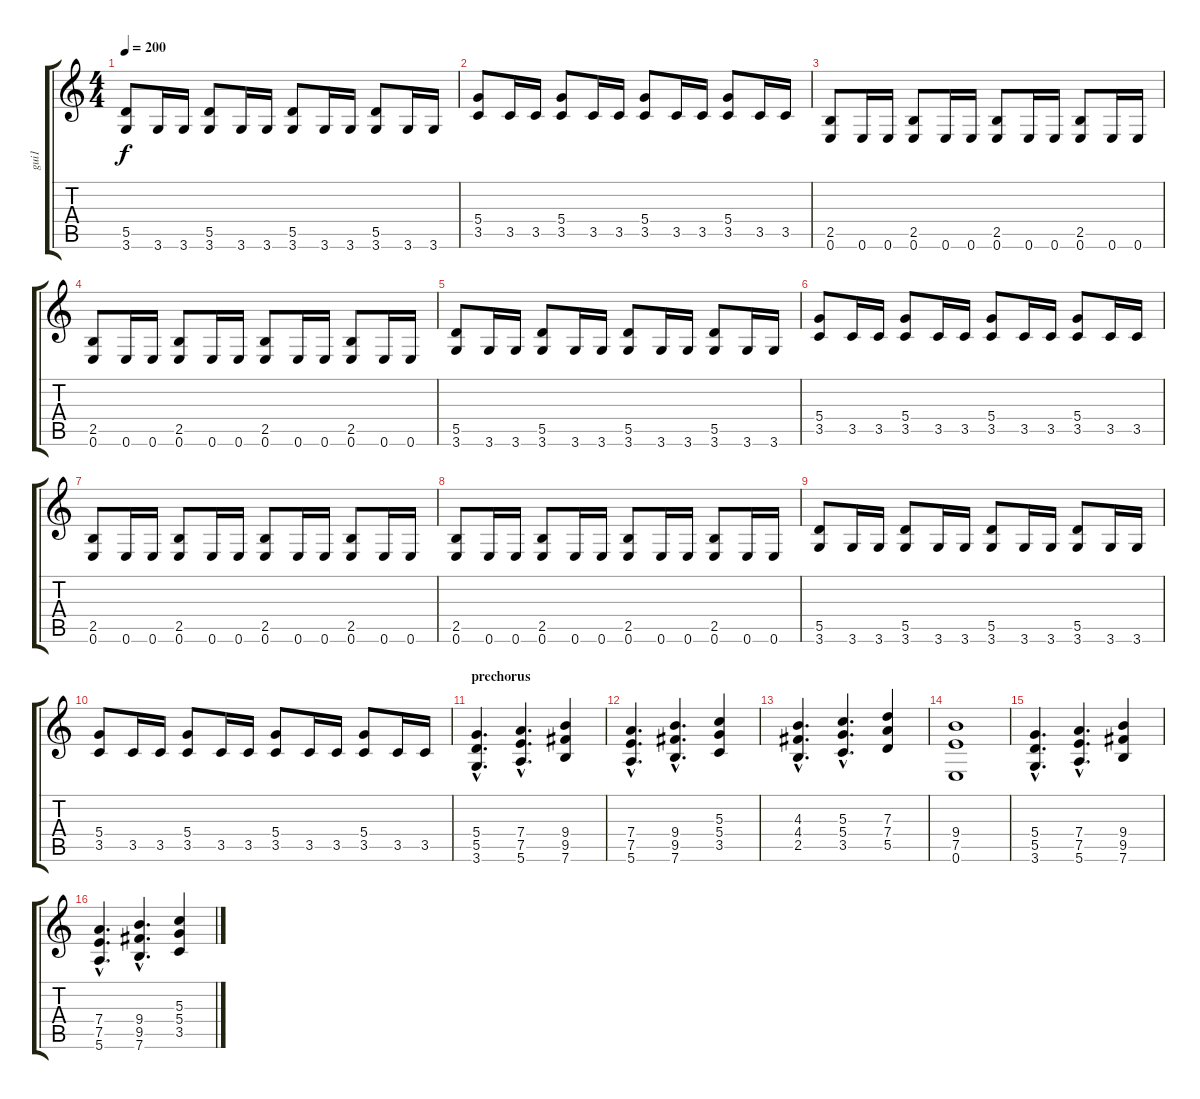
\track ("gui1" "gui1") {instrument distortionguitar}
\staff {score tabs}
\tuning (E4 B3 G3 D3 A2 E2) {hide}
\ts (4 4)
\tempo 200
\clef g2
\ks c
(5.5 3.6).8{dy f} 3.6.16 3.6.16 (5.5 3.6).8 3.6.16 3.6.16 (5.5 3.6).8 3.6.16 3.6.16 (5.5 3.6).8 3.6.16 3.6.16 |
(5.4 3.5).8 3.5.16 3.5.16 (5.4 3.5).8 3.5.16 3.5.16 (5.4 3.5).8 3.5.16 3.5.16 (5.4 3.5).8 3.5.16 3.5.16 |
(2.5 0.6).8 0.6.16 0.6.16 (2.5 0.6).8 0.6.16 0.6.16 (2.5 0.6).8 0.6.16 0.6.16 (2.5 0.6).8 0.6.16 0.6.16 |
(2.5 0.6).8 0.6.16 0.6.16 (2.5 0.6).8 0.6.16 0.6.16 (2.5 0.6).8 0.6.16 0.6.16 (2.5 0.6).8 0.6.16 0.6.16 |
(5.5 3.6).8 3.6.16 3.6.16 (5.5 3.6).8 3.6.16 3.6.16 (5.5 3.6).8 3.6.16 3.6.16 (5.5 3.6).8 3.6.16 3.6.16 |
(5.4 3.5).8 3.5.16 3.5.16 (5.4 3.5).8 3.5.16 3.5.16 (5.4 3.5).8 3.5.16 3.5.16 (5.4 3.5).8 3.5.16 3.5.16 |
(2.5 0.6).8 0.6.16 0.6.16 (2.5 0.6).8 0.6.16 0.6.16 (2.5 0.6).8 0.6.16 0.6.16 (2.5 0.6).8 0.6.16 0.6.16 |
(2.5 0.6).8 0.6.16 0.6.16 (2.5 0.6).8 0.6.16 0.6.16 (2.5 0.6).8 0.6.16 0.6.16 (2.5 0.6).8 0.6.16 0.6.16 |
(5.5 3.6).8 3.6.16 3.6.16 (5.5 3.6).8 3.6.16 3.6.16 (5.5 3.6).8 3.6.16 3.6.16 (5.5 3.6).8 3.6.16 3.6.16 |
(5.4 3.5).8 3.5.16 3.5.16 (5.4 3.5).8 3.5.16 3.5.16 (5.4 3.5).8 3.5.16 3.5.16 (5.4 3.5).8 3.5.16 3.5.16 |
\section ("" "prechorus")
(5.4{hac} 5.5{hac} 3.6{hac}).4{d} (7.4{hac} 7.5{hac} 5.6{hac}).4{d} (9.4 9.5 7.6).4 |
(7.4{hac} 7.5{hac} 5.6{hac}).4{d} (9.4{hac} 9.5{hac} 7.6{hac}).4{d} (5.3 5.4 3.5).4 |
(4.3{hac} 4.4{hac} 2.5{hac}).4{d} (5.3{hac} 5.4{hac} 3.5{hac}).4{d} (7.3 7.4 5.5).4 |
(9.4 7.5 0.6).1 |
(5.4{hac} 5.5{hac} 3.6{hac}).4{d} (7.4{hac} 7.5{hac} 5.6{hac}).4{d} (9.4 9.5 7.6).4 |
(7.4{hac} 7.5{hac} 5.6{hac}).4{d} (9.4{hac} 9.5{hac} 7.6{hac}).4{d} (5.3 5.4 3.5).4
